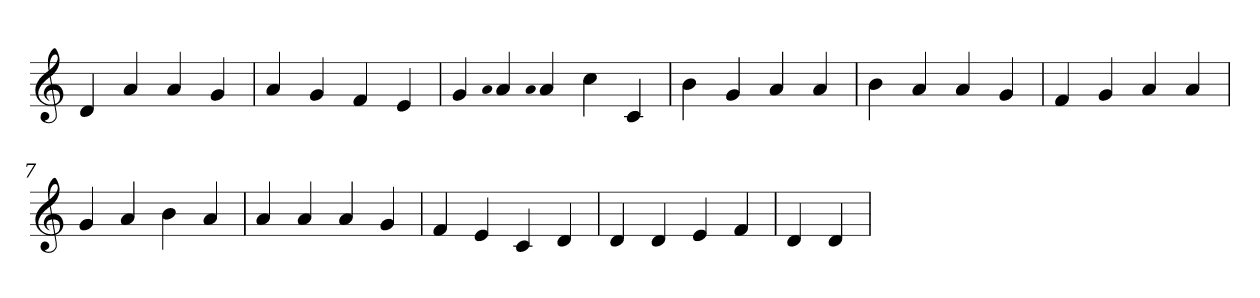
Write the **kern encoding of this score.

**kern
*part1
*staff1
*clefG2
=1
4d
4a
4a
4g
=2
4a
4g
4f
4e
=3
4g
qqa
4a
qqa
4a
4cc
4c
=4
4b
4g
4a
4a
=5
4b
4a
4a
4g
=6
4f
4g
4a
4a
=7
4g
4a
4b
4a
=8
4a
4a
4a
4g
=9
4f
4e
4c
4d
=10
4d
4d
4e
4f
=11
4d
4d
=
*-
